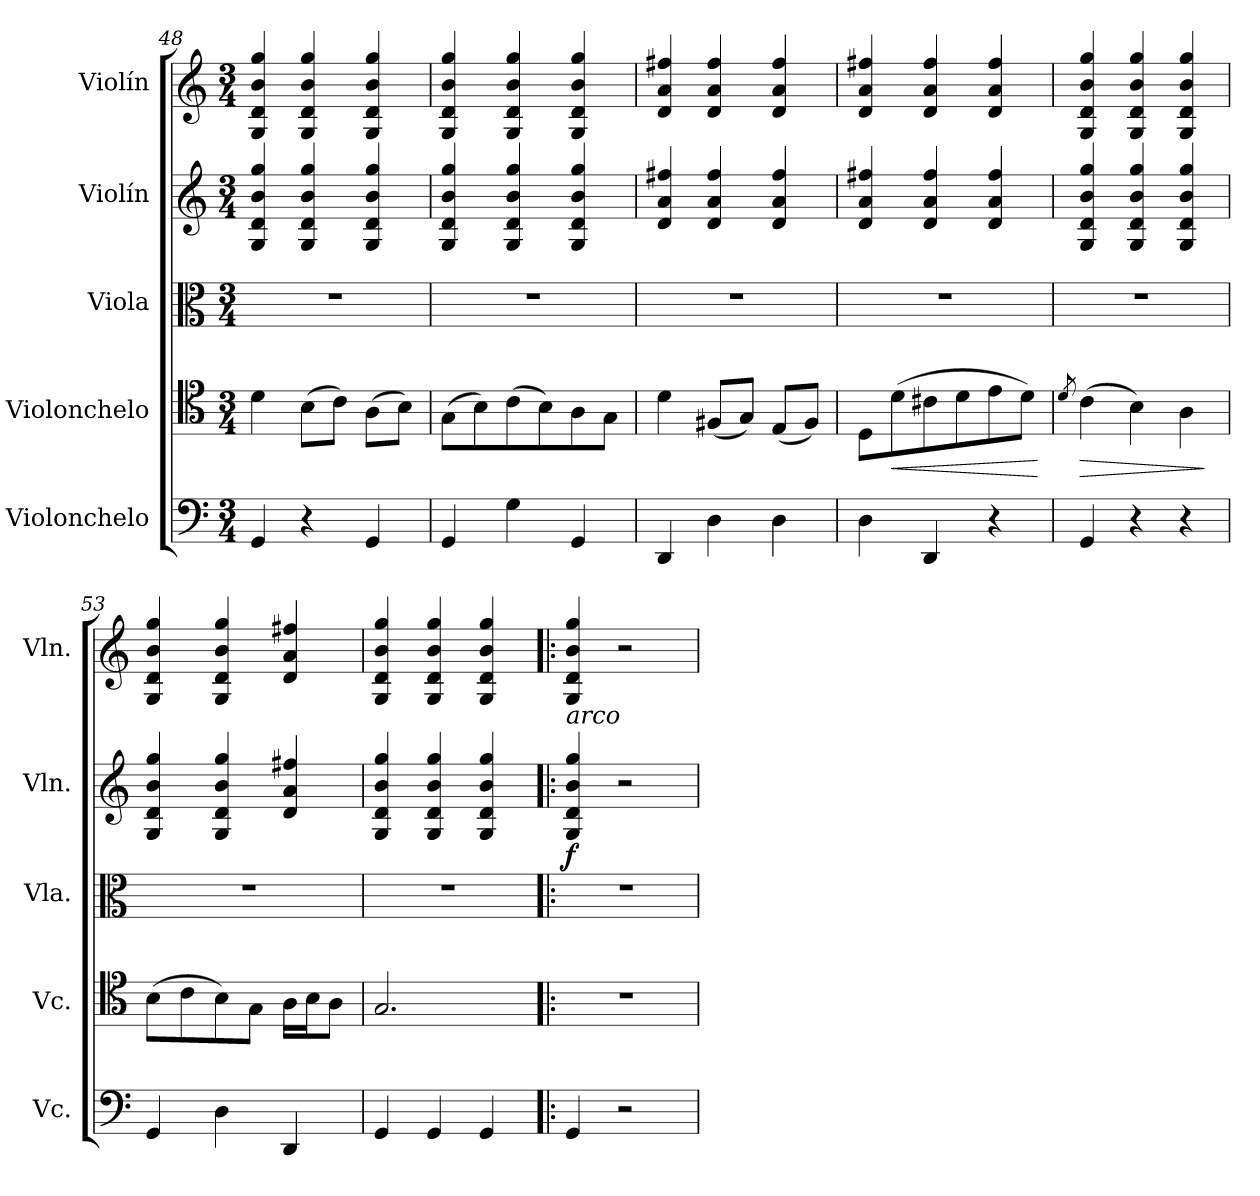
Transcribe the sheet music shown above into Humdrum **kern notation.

**kern	**kern	**dynam	**kern	**kern	**dynam	**kern
*part5	*part4	*part4	*part3	*part2	*part2	*part1
*staff5	*staff4	*staff4	*staff3	*staff2	*staff2	*staff1
*I"Violonchelo	*I"Violonchelo	*	*I"Viola	*I"Violín	*	*I"Violín
*I'Vc.	*I'Vc.	*	*I'Vla.	*I'Vln.	*	*I'Vln.
*clefF4	*clefC4	*	*clefC3	*clefG2	*	*clefG2
*k[]	*k[]	*	*k[]	*k[]	*	*k[]
*M3/4	*M3/4	*	*M3/4	*M3/4	*	*M3/4
=48	=48	=48	=48	=48	=48	=48
4GG/	4d\	.	2.r	4G/ 4d/ 4b/ 4gg/	.	4G/ 4d/ 4b/ 4gg/
4r	(8B\L	.	.	4G/ 4d/ 4b/ 4gg/	.	4G/ 4d/ 4b/ 4gg/
.	8c\J)	.	.	.	.	.
4GG/	(8A\L	.	.	4G/ 4d/ 4b/ 4gg/	.	4G/ 4d/ 4b/ 4gg/
.	8B\J)	.	.	.	.	.
=49	=49	=49	=49	=49	=49	=49
4GG/	(8G\L	.	2.r	4G/ 4d/ 4b/ 4gg/	.	4G/ 4d/ 4b/ 4gg/
.	8B\)	.	.	.	.	.
4G\	(8c\	.	.	4G/ 4d/ 4b/ 4gg/	.	4G/ 4d/ 4b/ 4gg/
.	8B\)	.	.	.	.	.
4GG/	8A\	.	.	4G/ 4d/ 4b/ 4gg/	.	4G/ 4d/ 4b/ 4gg/
.	8G\J	.	.	.	.	.
!!LO:LB:g=z
=50	=50	=50	=50	=50	=50	=50
4DD/	4d\	.	2.r	4d/ 4a/ 4ff#X/	.	4d/ 4a/ 4ff#X/
4D\	(8F#X/L	.	.	4d/ 4a/ 4ff#/	.	4d/ 4a/ 4ff#/
.	8G/J)	.	.	.	.	.
4D\	(8E/L	.	.	4d/ 4a/ 4ff#/	.	4d/ 4a/ 4ff#/
.	8F#/J)	.	.	.	.	.
=51	=51	=51	=51	=51	=51	=51
4D\	8D\L	.	2.r	4d/ 4a/ 4ff#X/	.	4d/ 4a/ 4ff#X/
!	!	!LO:HP:b	!	!	!	!
.	(8d\	<	.	.	.	.
4DD/	8c#X\	.	.	4d/ 4a/ 4ff#/	.	4d/ 4a/ 4ff#/
.	8d\	.	.	.	.	.
4r	8e\	.	.	4d/ 4a/ 4ff#/	.	4d/ 4a/ 4ff#/
.	8d\J)	.	.	.	.	.
.	.	[	.	.	.	.
=52	=52	=52	=52	=52	=52	=52
.	8qd/	.	.	.	.	.
!	!	!LO:HP:b	!	!	!	!
4GG/	(4c\	>	2.r	4G/ 4d/ 4b/ 4gg/	.	4G/ 4d/ 4b/ 4gg/
4r	4B\)	.	.	4G/ 4d/ 4b/ 4gg/	.	4G/ 4d/ 4b/ 4gg/
4r	4A\	.	.	4G/ 4d/ 4b/ 4gg/	.	4G/ 4d/ 4b/ 4gg/
.	.	]	.	.	.	.
=53	=53	=53	=53	=53	=53	=53
4GG/	(8B\L	.	2.r	4G/ 4d/ 4b/ 4gg/	.	4G/ 4d/ 4b/ 4gg/
.	8c\	.	.	.	.	.
4D\	8B\)	.	.	4G/ 4d/ 4b/ 4gg/	.	4G/ 4d/ 4b/ 4gg/
.	8G\J	.	.	.	.	.
4DD/	16A\LL	.	.	4d/ 4a/ 4ff#X/	.	4d/ 4a/ 4ff#X/
.	16B\J	.	.	.	.	.
.	8A\J	.	.	.	.	.
=54	=54	=54	=54	=54	=54	=54
4GG/	2.G/	.	2.r	4G/ 4d/ 4b/ 4gg/	.	4G/ 4d/ 4b/ 4gg/
4GG/	.	.	.	4G/ 4d/ 4b/ 4gg/	.	4G/ 4d/ 4b/ 4gg/
4GG/	.	.	.	4G/ 4d/ 4b/ 4gg/	.	4G/ 4d/ 4b/ 4gg/
!!LO:PB:g=z
=55!|:	=55!|:	=55!|:	=55!|:	=55!|:	=55!|:	=55!|:
!	!	!	!	!LO:TX:a:i:t=arco	!	!
!	!	!	!	!	!LO:DY:b	!
4GG/	2.r	.	2.r	4G/ 4d/ 4b/ 4gg/	f	4G/ 4d/ 4b/ 4gg/
2r	.	.	.	2r	.	2r
=	=	=	=	=	=	=
*-	*-	*-	*-	*-	*-	*-
